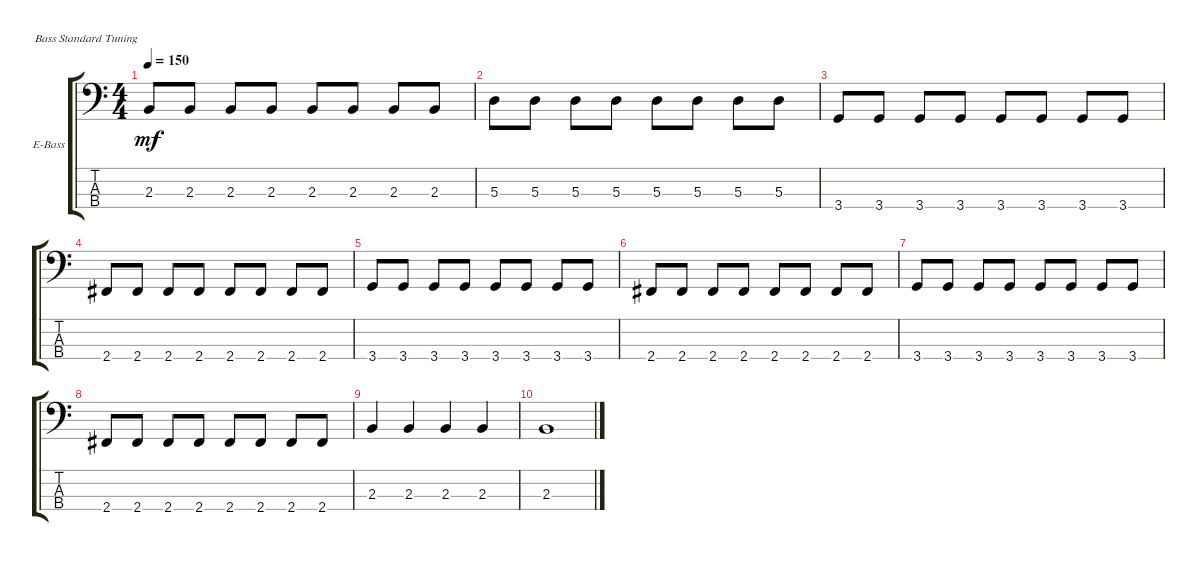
\defaultSystemsLayout 4
\bracketExtendMode groupsimilarinstruments
\firstSystemTrackNameOrientation horizontal
\otherSystemsTrackNameOrientation horizontal
\track ("Electric Bass" "E-Bass") {instrument electricbassfinger}
\staff {score tabs}
\tuning (G2 D2 A1 E1)
\ts (4 4)
\tempo 150
\clef f4
\ks c
2.3.8{dy mf} 2.3.8 2.3.8 2.3.8 2.3.8 2.3.8 2.3.8 2.3.8 |
5.3.8 5.3.8 5.3.8 5.3.8 5.3.8 5.3.8 5.3.8 5.3.8 |
3.4.8 3.4.8 3.4.8 3.4.8 3.4.8 3.4.8 3.4.8 3.4.8 |
2.4.8 2.4.8 2.4.8 2.4.8 2.4.8 2.4.8 2.4.8 2.4.8 |
3.4.8 3.4.8 3.4.8 3.4.8 3.4.8 3.4.8 3.4.8 3.4.8 |
2.4.8 2.4.8 2.4.8 2.4.8 2.4.8 2.4.8 2.4.8 2.4.8 |
3.4.8 3.4.8 3.4.8 3.4.8 3.4.8 3.4.8 3.4.8 3.4.8 |
2.4.8 2.4.8 2.4.8 2.4.8 2.4.8 2.4.8 2.4.8 2.4.8 |
2.3.4 2.3.4 2.3.4 2.3.4 |
2.3.1
